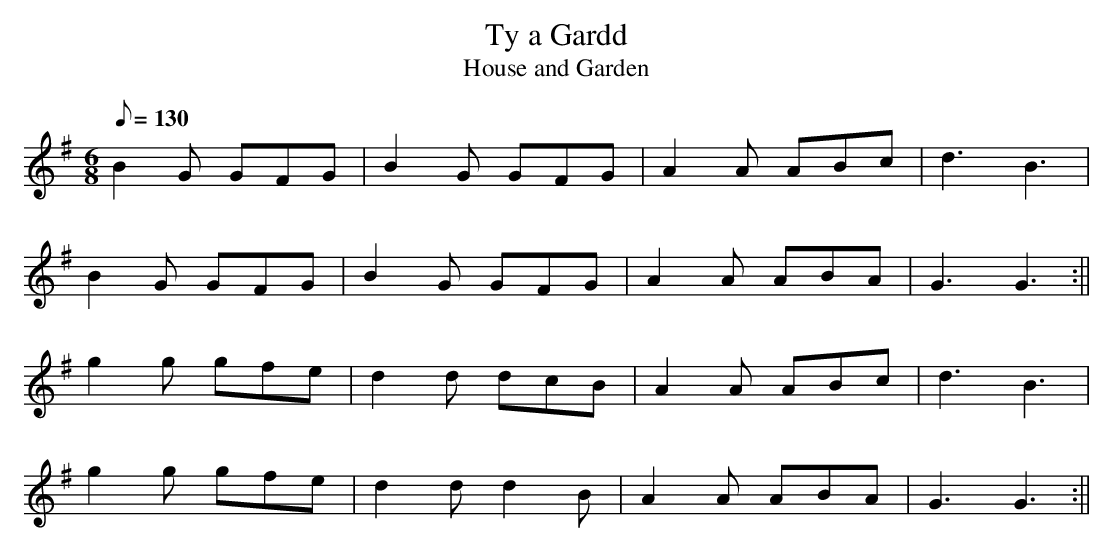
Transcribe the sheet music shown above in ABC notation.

X:1
T:Ty a Gardd
T:House and Garden
M:6/8
L:1/8
Q:130
K:G
B2G GFG|B2G GFG|A2A ABc|d3B3|
B2G GFG|B2G GFG|A2A ABA|G3G3:||
g2g gfe|d2d dcB|A2A ABc|d3B3|
g2g gfe|d2d d2B|A2A ABA|G3G3:||
